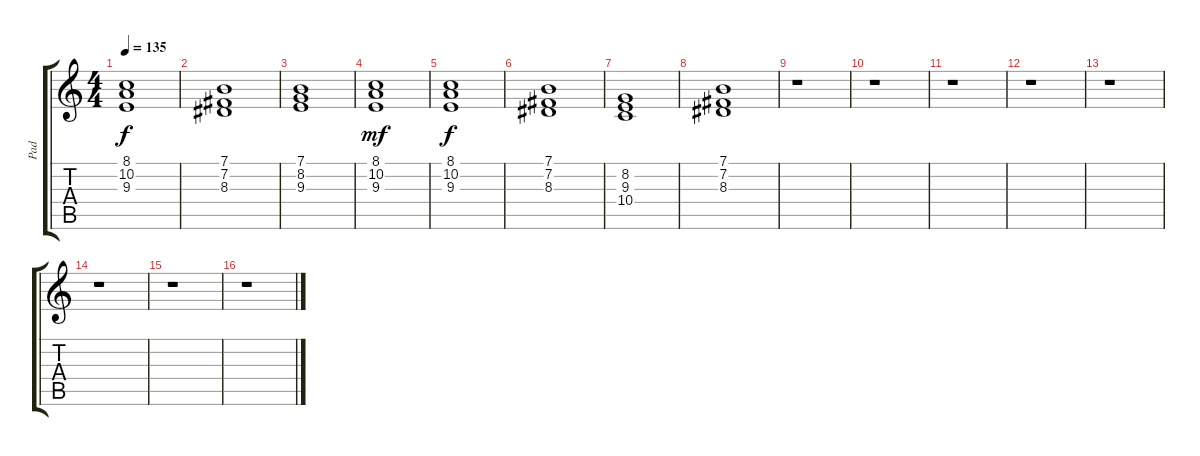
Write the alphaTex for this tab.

\track ("Pad" "Pad") {instrument pad5bowed}
\staff {score tabs}
\tuning (E4 B3 G3 D3 A2 E2) {hide}
\ts (4 4)
\tempo 135
\clef g2
\ks c
(8.1 10.2 9.3).1{dy f} |
(7.1 7.2 8.3).1 |
(7.1 8.2 9.3).1 |
(8.1 10.2 9.3).1{dy mf} |
(8.1 10.2 9.3).1{dy f} |
(7.1 7.2 8.3).1 |
(8.2 9.3 10.4).1 |
(7.1 7.2 8.3).1 |
r.1 |
r.1 |
r.1 |
r.1 |
r.1 |
r.1 |
r.1 |
r.1
